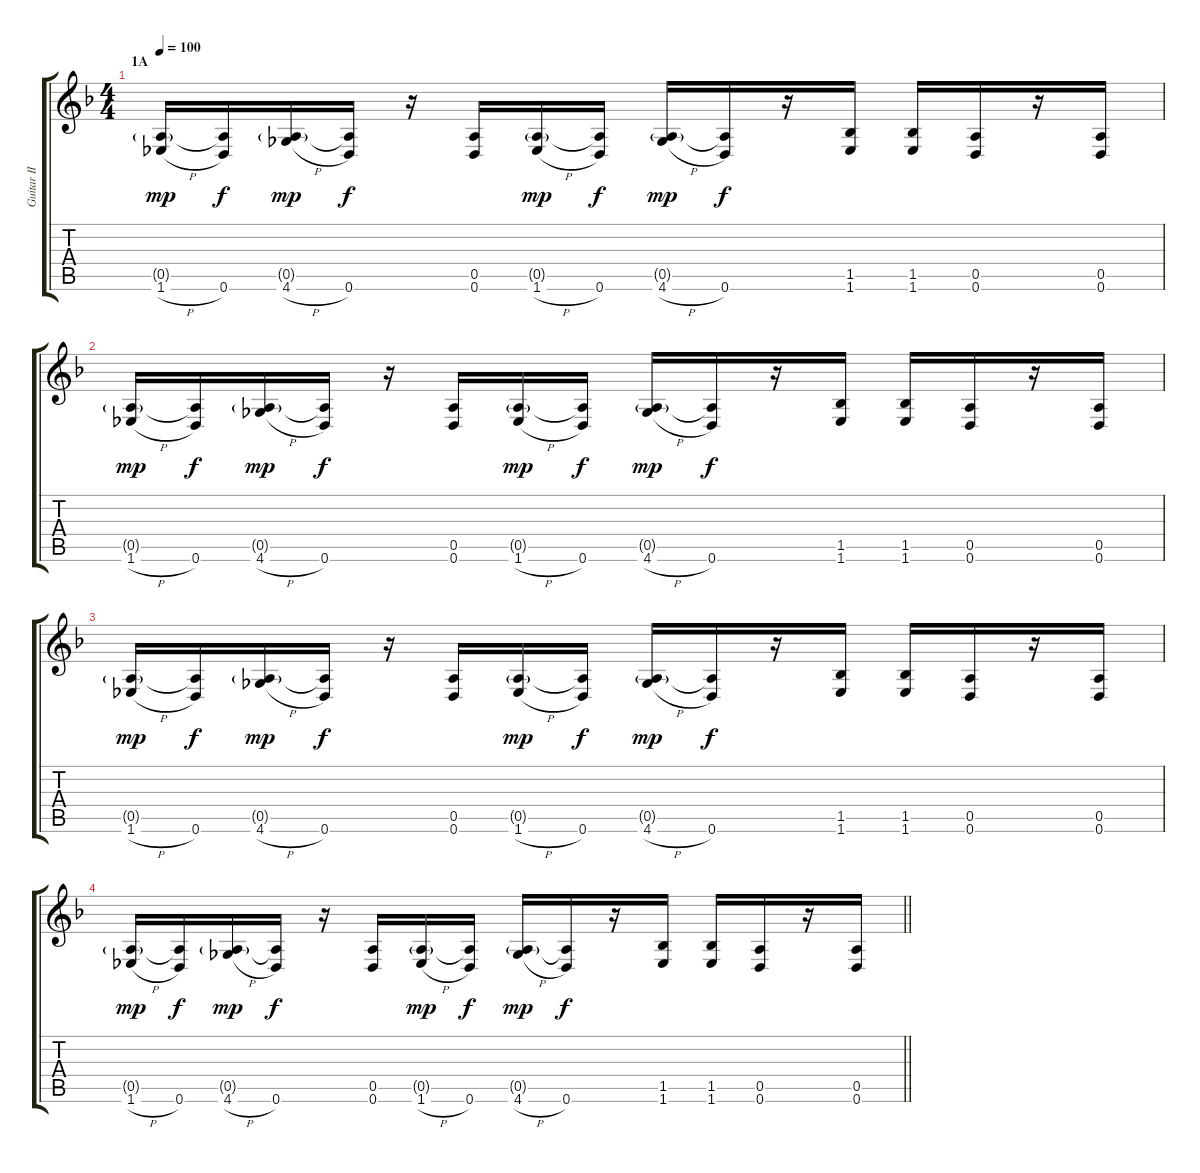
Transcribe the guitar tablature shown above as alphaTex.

\track ("Guitar II" "Guitar II") {instrument distortionguitar}
\staff {score tabs}
\tuning (E4 B3 G3 D3 A2 D2) {hide}
\ts (4 4)
\section ("" "1A")
\tempo 100
\clef g2
\ks dminor
(0.5{g} 1.6{h}).16{dy mp} (0.5{t} 0.6).16{dy f} (0.5{g} 4.6{h}).16{dy mp} (0.5{t} 0.6).16{dy f} r.16 (0.5 0.6).16 (0.5{g} 1.6{h}).16{dy mp} (0.5{t} 0.6).16{dy f} (0.5{g} 4.6{h}).16{dy mp} (0.5{t} 0.6).16{dy f} r.16 (1.5 1.6).16 (1.5 1.6).16 (0.5 0.6).16 r.16 (0.5 0.6).16 |
(0.5{g} 1.6{h}).16{dy mp} (0.5{t} 0.6).16{dy f} (0.5{g} 4.6{h}).16{dy mp} (0.5{t} 0.6).16{dy f} r.16 (0.5 0.6).16 (0.5{g} 1.6{h}).16{dy mp} (0.5{t} 0.6).16{dy f} (0.5{g} 4.6{h}).16{dy mp} (0.5{t} 0.6).16{dy f} r.16 (1.5 1.6).16 (1.5 1.6).16 (0.5 0.6).16 r.16 (0.5 0.6).16 |
(0.5{g} 1.6{h}).16{dy mp} (0.5{t} 0.6).16{dy f} (0.5{g} 4.6{h}).16{dy mp} (0.5{t} 0.6).16{dy f} r.16 (0.5 0.6).16 (0.5{g} 1.6{h}).16{dy mp} (0.5{t} 0.6).16{dy f} (0.5{g} 4.6{h}).16{dy mp} (0.5{t} 0.6).16{dy f} r.16 (1.5 1.6).16 (1.5 1.6).16 (0.5 0.6).16 r.16 (0.5 0.6).16 |
\barLineRight lightlight
(0.5{g} 1.6{h}).16{dy mp} (0.5{t} 0.6).16{dy f} (0.5{g} 4.6{h}).16{dy mp} (0.5{t} 0.6).16{dy f} r.16 (0.5 0.6).16 (0.5{g} 1.6{h}).16{dy mp} (0.5{t} 0.6).16{dy f} (0.5{g} 4.6{h}).16{dy mp} (0.5{t} 0.6).16{dy f} r.16 (1.5 1.6).16 (1.5 1.6).16 (0.5 0.6).16 r.16 (0.5 0.6).16
